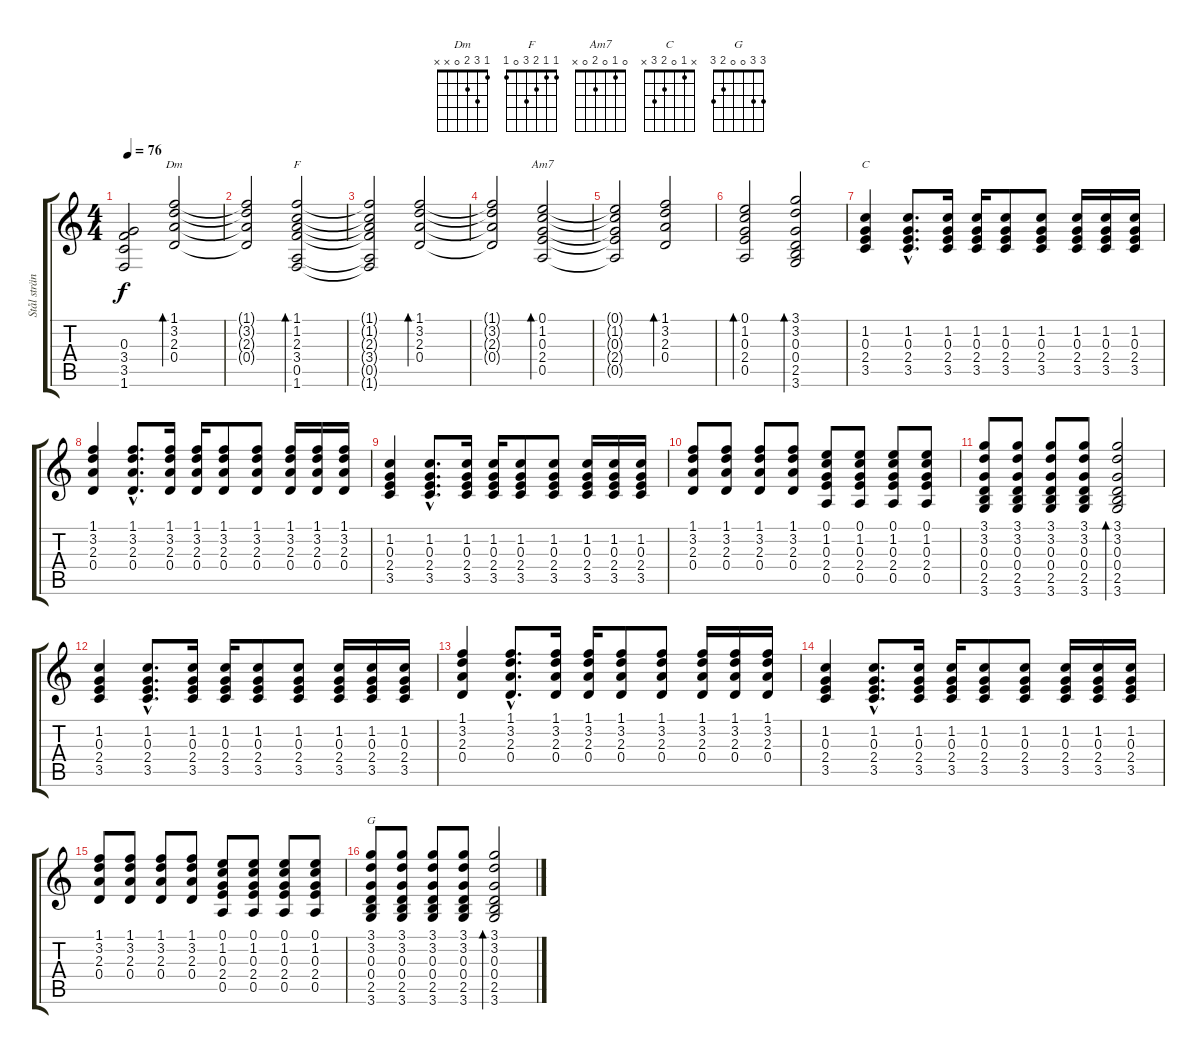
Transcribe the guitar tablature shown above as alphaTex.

\track ("Stål strängad akustisk" "Stål strän") {instrument acousticguitarsteel}
\staff {score tabs}
\tuning (E4 B3 G3 D3 A2 E2) {hide}
\chord ("Dm" 1 3 2 0 x x)
\chord ("F" 1 1 2 3 0 1)
\chord ("Am7" 0 1 0 2 0 x)
\chord ("C" x 1 0 2 3 x)
\chord ("G" 3 3 0 0 2 3)
\ts (4 4)
\tempo 76
\clef g2
\ks c
(0.3{t} 3.4{t} 3.5{t} 1.6{t}).2{dy f} (1.1 3.2 2.3 0.4).2{bd 120 ch "Dm"} |
(1.1{t} 3.2{t} 2.3{t} 0.4{t}).2 (1.1 1.2 2.3 3.4 0.5 1.6).2{bd 120 ch "F"} |
(1.1{t} 1.2{t} 2.3{t} 3.4{t} 0.5{t} 1.6{t}).2 (1.1 3.2 2.3 0.4).2{bd 120} |
(1.1{t} 3.2{t} 2.3{t} 0.4{t}).2 (0.1 1.2 0.3 2.4 0.5).2{bd 120 ch "Am7"} |
(0.1{t} 1.2{t} 0.3{t} 2.4{t} 0.5{t}).2 (1.1 3.2 2.3 0.4).2{bd 120} |
(0.1 1.2 0.3 2.4 0.5).2{bd 120} (3.1 3.2 0.3 0.4 2.5 3.6).2{bd 120} |
(1.2 0.3 2.4 3.5).4{ch "C"} (1.2{hac} 0.3{hac} 2.4{hac} 3.5{hac}).8{d} (1.2 0.3 2.4 3.5).16 (1.2 0.3 2.4 3.5).16 (1.2 0.3 2.4 3.5).8 (1.2 0.3 2.4 3.5).8 (1.2 0.3 2.4 3.5).16 (1.2 0.3 2.4 3.5).16 (1.2 0.3 2.4 3.5).16 |
(1.1 3.2 2.3 0.4).4 (1.1{hac} 3.2{hac} 2.3{hac} 0.4{hac}).8{d} (1.1 3.2 2.3 0.4).16 (1.1 3.2 2.3 0.4).16 (1.1 3.2 2.3 0.4).8 (1.1 3.2 2.3 0.4).8 (1.1 3.2 2.3 0.4).16 (1.1 3.2 2.3 0.4).16 (1.1 3.2 2.3 0.4).16 |
(1.2 0.3 2.4 3.5).4 (1.2{hac} 0.3{hac} 2.4{hac} 3.5{hac}).8{d} (1.2 0.3 2.4 3.5).16 (1.2 0.3 2.4 3.5).16 (1.2 0.3 2.4 3.5).8 (1.2 0.3 2.4 3.5).8 (1.2 0.3 2.4 3.5).16 (1.2 0.3 2.4 3.5).16 (1.2 0.3 2.4 3.5).16 |
(1.1 3.2 2.3 0.4).8 (1.1 3.2 2.3 0.4).8 (1.1 3.2 2.3 0.4).8 (1.1 3.2 2.3 0.4).8 (0.1 1.2 0.3 2.4 0.5).8 (0.1 1.2 0.3 2.4 0.5).8 (0.1 1.2 0.3 2.4 0.5).8 (0.1 1.2 0.3 2.4 0.5).8 |
(3.1 3.2 0.3 0.4 2.5 3.6).8 (3.1 3.2 0.3 0.4 2.5 3.6).8 (3.1 3.2 0.3 0.4 2.5 3.6).8 (3.1 3.2 0.3 0.4 2.5 3.6).8 (3.1 3.2 0.3 0.4 2.5 3.6).2{bd 120} |
(1.2 0.3 2.4 3.5).4 (1.2{hac} 0.3{hac} 2.4{hac} 3.5{hac}).8{d} (1.2 0.3 2.4 3.5).16 (1.2 0.3 2.4 3.5).16 (1.2 0.3 2.4 3.5).8 (1.2 0.3 2.4 3.5).8 (1.2 0.3 2.4 3.5).16 (1.2 0.3 2.4 3.5).16 (1.2 0.3 2.4 3.5).16 |
(1.1 3.2 2.3 0.4).4 (1.1{hac} 3.2{hac} 2.3{hac} 0.4{hac}).8{d} (1.1 3.2 2.3 0.4).16 (1.1 3.2 2.3 0.4).16 (1.1 3.2 2.3 0.4).8 (1.1 3.2 2.3 0.4).8 (1.1 3.2 2.3 0.4).16 (1.1 3.2 2.3 0.4).16 (1.1 3.2 2.3 0.4).16 |
(1.2 0.3 2.4 3.5).4 (1.2{hac} 0.3{hac} 2.4{hac} 3.5{hac}).8{d} (1.2 0.3 2.4 3.5).16 (1.2 0.3 2.4 3.5).16 (1.2 0.3 2.4 3.5).8 (1.2 0.3 2.4 3.5).8 (1.2 0.3 2.4 3.5).16 (1.2 0.3 2.4 3.5).16 (1.2 0.3 2.4 3.5).16 |
(1.1 3.2 2.3 0.4).8 (1.1 3.2 2.3 0.4).8 (1.1 3.2 2.3 0.4).8 (1.1 3.2 2.3 0.4).8 (0.1 1.2 0.3 2.4 0.5).8 (0.1 1.2 0.3 2.4 0.5).8 (0.1 1.2 0.3 2.4 0.5).8 (0.1 1.2 0.3 2.4 0.5).8 |
(3.1 3.2 0.3 0.4 2.5 3.6).8{ch "G"} (3.1 3.2 0.3 0.4 2.5 3.6).8 (3.1 3.2 0.3 0.4 2.5 3.6).8 (3.1 3.2 0.3 0.4 2.5 3.6).8 (3.1 3.2 0.3 0.4 2.5 3.6).2{bd 120}
